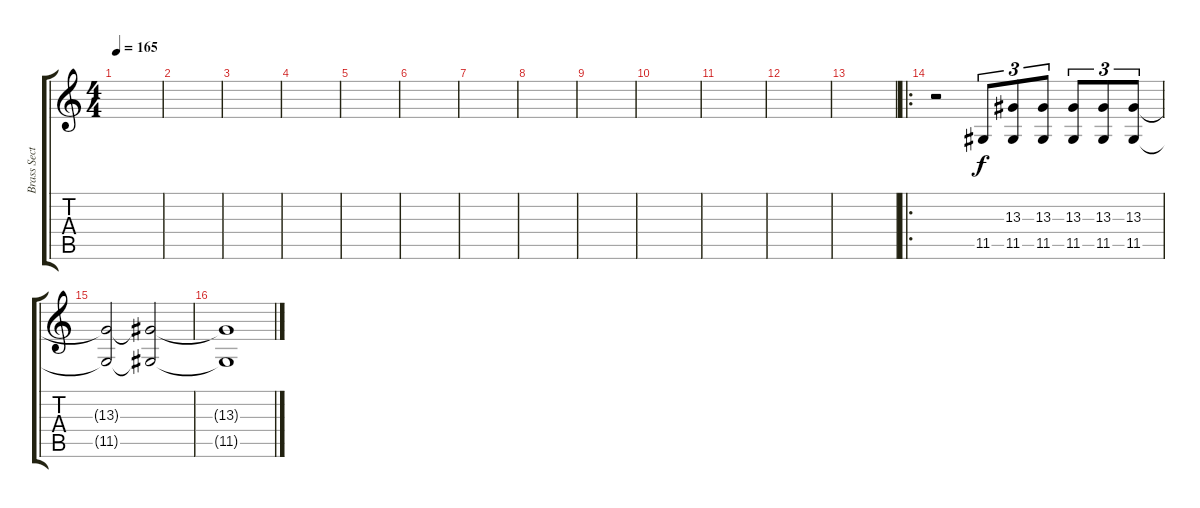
\track ("Brass Section" "Brass Sect") {instrument brasssection}
\staff {score tabs}
\tuning (E4 B3 G3 D3 A2 E2) {hide}
\ts (4 4)
\tempo 165
\clef g2
\ks c
|
|
|
|
|
|
|
|
|
|
|
|
|
\ro
r.2 11.5.8{tu (3 2) volume 16} (13.3 11.5).8{tu (3 2)} (13.3 11.5).8{tu (3 2)} (13.3 11.5).8{tu (3 2)} (13.3 11.5).8{tu (3 2)} (13.3 11.5).8{tu (3 2)} |
(13.3{t} 11.5{t}).2 (13.3{t} 11.5{t}).2{volume 5} |
(13.3{t} 11.5{t}).1
